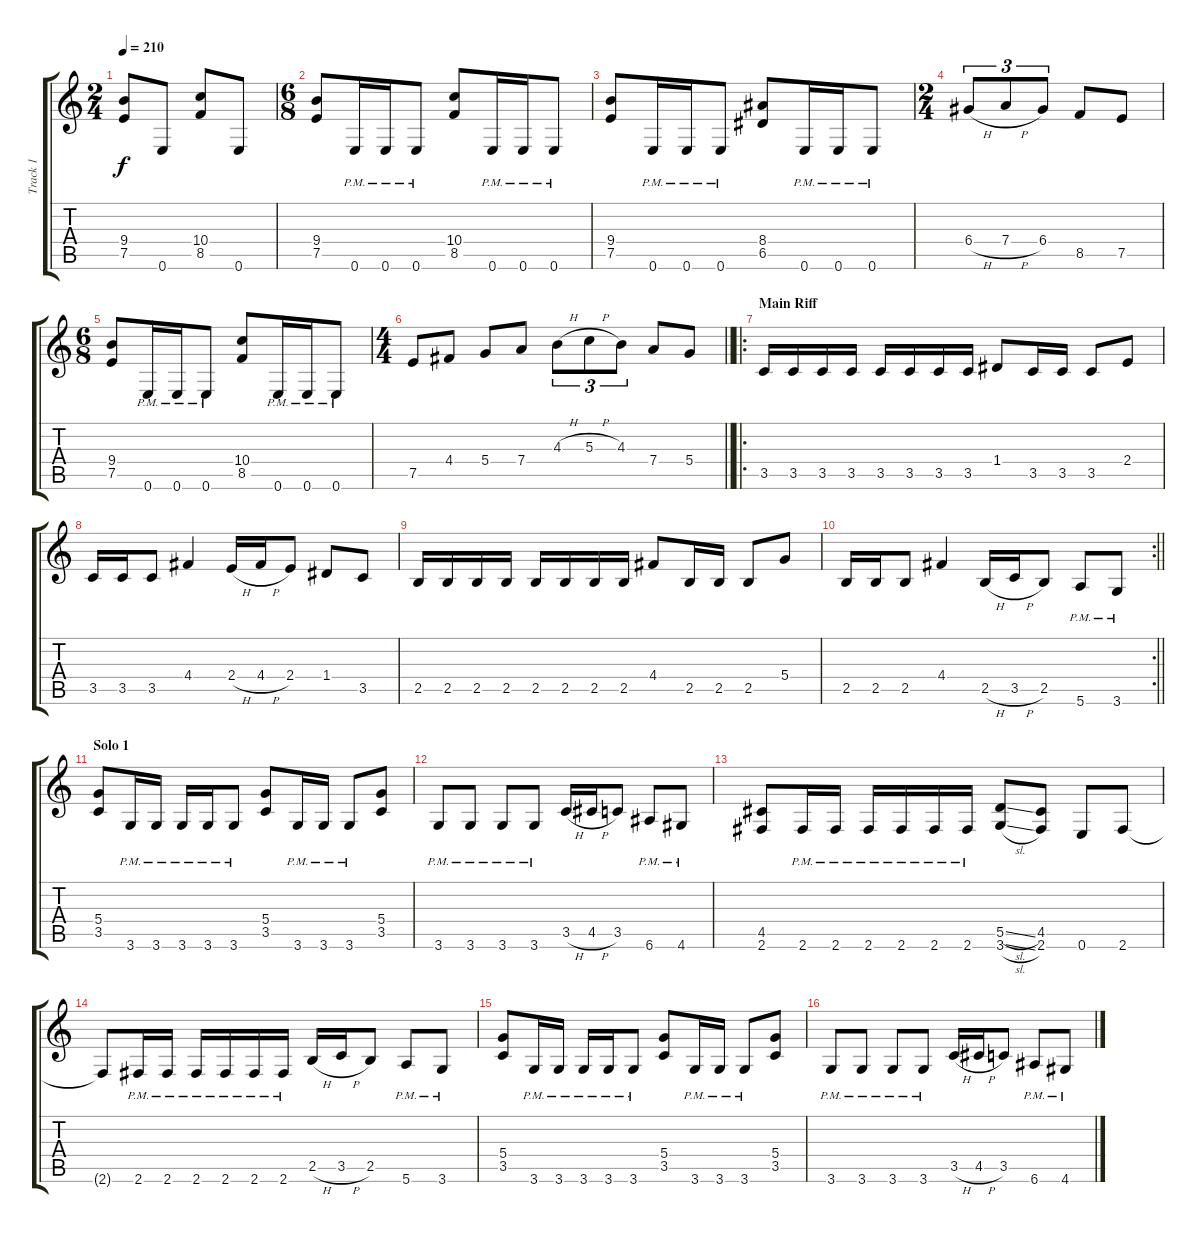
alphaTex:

\track ("Track 1" "Track 1") {instrument distortionguitar}
\staff {score tabs}
\tuning (E4 B3 G3 D3 A2 E2) {hide}
\ts (2 4)
\tempo 210
\clef g2
\ks c
(9.4 7.5).8{dy f} 0.6.8 (10.4 8.5).8 0.6.8 |
\ts (6 8)
(9.4 7.5).8 0.6{pm}.16 0.6{pm}.16 0.6{pm}.8 (10.4 8.5).8 0.6{pm}.16 0.6{pm}.16 0.6{pm}.8 |
(9.4 7.5).8 0.6{pm}.16 0.6{pm}.16 0.6{pm}.8 (8.4 6.5).8 0.6{pm}.16 0.6{pm}.16 0.6{pm}.8 |
\ts (2 4)
6.4{h}.8{tu (3 2)} 7.4{h}.8{tu (3 2)} 6.4.8{tu (3 2)} 8.5.8 7.5.8 |
\ts (6 8)
(9.4 7.5).8 0.6{pm}.16 0.6{pm}.16 0.6{pm}.8 (10.4 8.5).8 0.6{pm}.16 0.6{pm}.16 0.6{pm}.8 |
\ts (4 4)
\barLineRight lightlight
7.5.8 4.4.8 5.4.8 7.4.8 4.3{h}.8{tu (3 2)} 5.3{h}.8{tu (3 2)} 4.3.8{tu (3 2)} 7.4.8 5.4.8 |
\ro
\section ("" "Main Riff")
3.5.16 3.5.16 3.5.16 3.5.16 3.5.16 3.5.16 3.5.16 3.5.16 1.4.8 3.5.16 3.5.16 3.5.8 2.4.8 |
3.5.16 3.5.16 3.5.8 4.4.4 2.4{h}.16 4.4{h}.16 2.4.8 1.4.8 3.5.8 |
2.5.16 2.5.16 2.5.16 2.5.16 2.5.16 2.5.16 2.5.16 2.5.16 4.4.8 2.5.16 2.5.16 2.5.8 5.4.8 |
\rc 2
\barLineRight lightlight
2.5.16 2.5.16 2.5.8 4.4.4 2.5{h}.16 3.5{h}.16 2.5.8 5.6{pm}.8 3.6{pm}.8 |
\section ("" "Solo 1")
(5.4 3.5).8 3.6{pm}.16 3.6{pm}.16 3.6{pm}.16 3.6{pm}.16 3.6{pm}.8 (5.4 3.5).8 3.6{pm}.16 3.6{pm}.16 3.6{pm}.8 (5.4 3.5).8 |
3.6{pm}.8 3.6{pm}.8 3.6{pm}.8 3.6{pm}.8 3.5{h}.16 4.5{h}.16 3.5.8 6.6{pm}.8 4.6{pm}.8 |
(4.5 2.6).8 2.6{pm}.16 2.6{pm}.16 2.6{pm}.16 2.6{pm}.16 2.6{pm}.16 2.6{pm}.16 (5.5{sl} 3.6{sl}).8 (4.5 2.6).8 0.6.8 2.6.8 |
2.6{t}.8 2.6{pm}.16 2.6{pm}.16 2.6{pm}.16 2.6{pm}.16 2.6{pm}.16 2.6{pm}.16 2.5{h}.16 3.5{h}.16 2.5.8 5.6{pm}.8 3.6{pm}.8 |
(5.4 3.5).8 3.6{pm}.16 3.6{pm}.16 3.6{pm}.16 3.6{pm}.16 3.6{pm}.8 (5.4 3.5).8 3.6{pm}.16 3.6{pm}.16 3.6{pm}.8 (5.4 3.5).8 |
3.6{pm}.8 3.6{pm}.8 3.6{pm}.8 3.6{pm}.8 3.5{h}.16 4.5{h}.16 3.5.8 6.6{pm}.8 4.6{pm}.8
